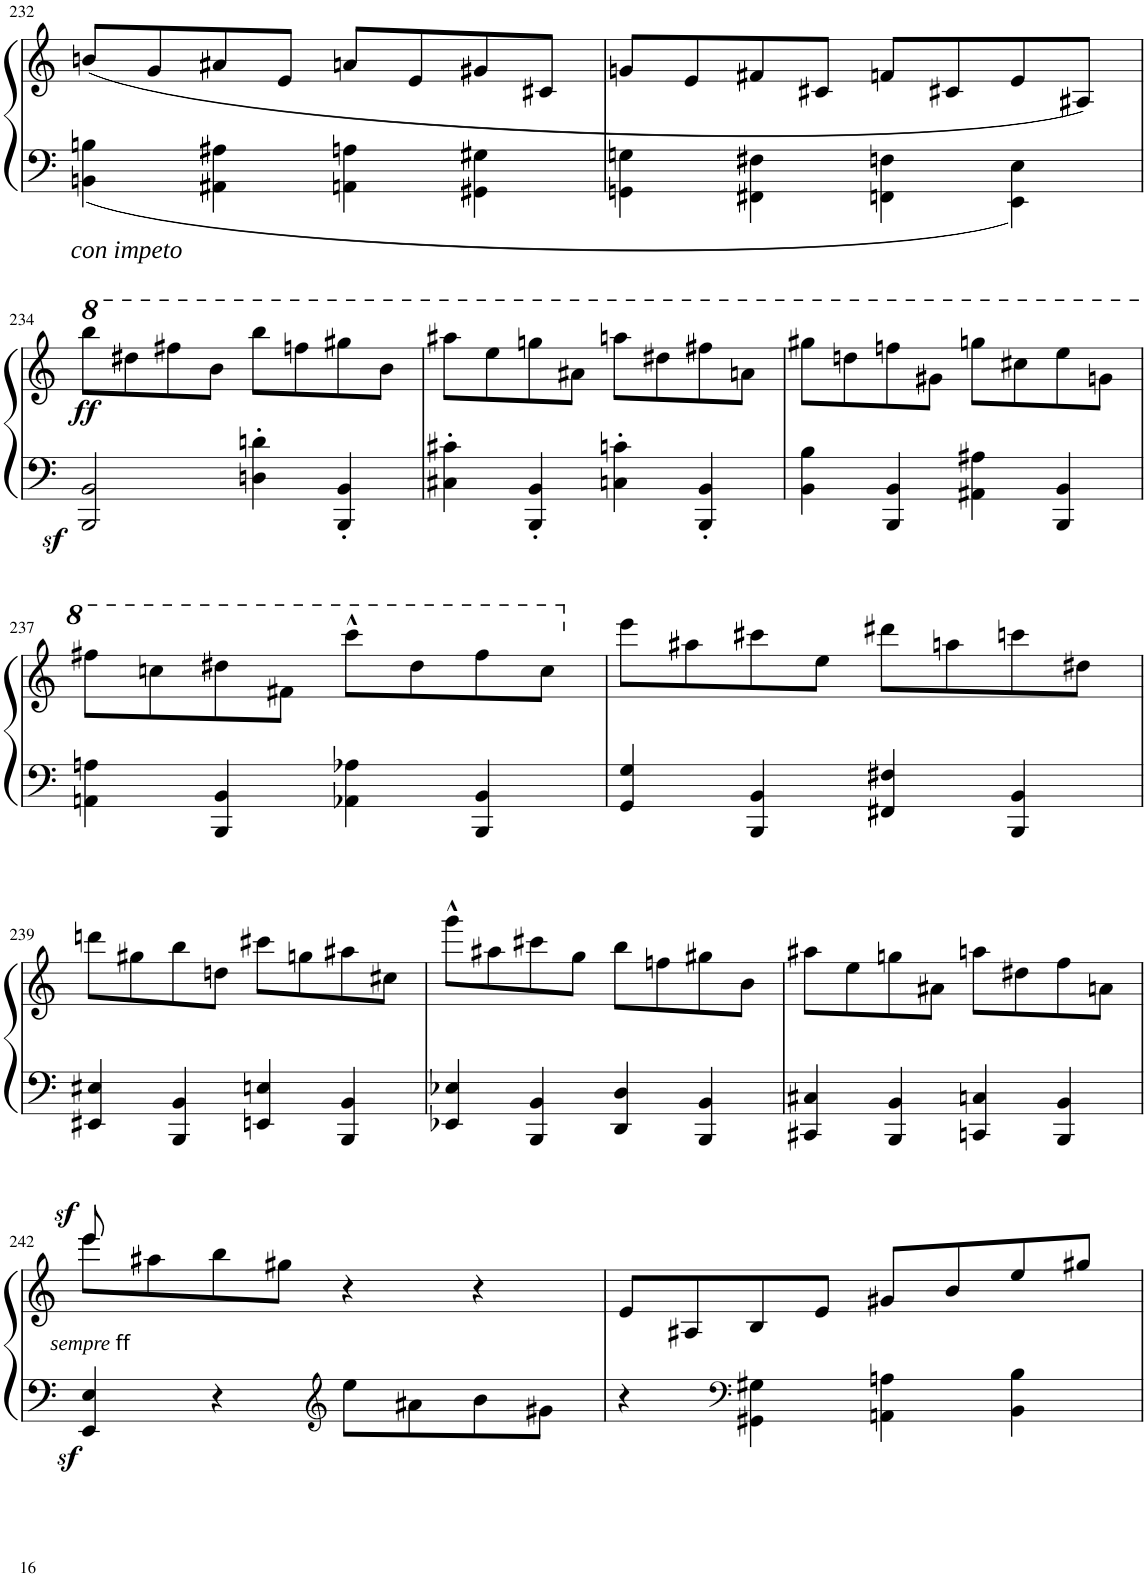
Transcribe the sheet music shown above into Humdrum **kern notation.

**kern	**kern	**dynam
*part1	*part1	*part1
*staff2	*staff1	*staff1/2
*I"Piano	*	*
*I'Pno	*	*
!!LO:PB:g=z
*clefF4	*clefG2	*
*k[]	*k[]	*
*M4/4	*M4/4	*
*met(c|)	*met(c|)	*
=232	=232	=232
4BBn\ 4Bn\	(8bn/L	.
.	8g/	.
4AA#X\ 4A#X\	8a#X/	.
.	8e/J	.
4AAn\ 4An\	8an/L	.
.	8e/	.
4GG#X\ 4G#X\	8g#X/	.
.	8c#X/J	.
=233	=233	=233
4GGn\ 4Gn\	8gn/L	.
.	8e/	.
4FF#X\ 4F#X\	8f#X/	.
.	8c#X/J	.
4FFn\ 4Fn\	8fn/L	.
.	8c#X/	.
4EE\ 4E\	8e/	.
.	8A#X/J)	.
!!LO:LB:g=z
=234	=234	=234
*	*8va	*
!	!LO:TX:a:i:t=con impeto	!
!	!	!LO:DY:b
2BBB/z< 2BB/z<	8bbb\L	ff
.	8ddd#X\	.
.	8fff#X\	.
.	8bb\J	.
4Dn\' 4dn\'	8bbb\L	.
.	8fffn\	.
4BBB/' 4BB/'	8ggg#X\	.
.	8bb\J	.
=235	=235	=235
4C#X\' 4c#X\'	8aaa#X\L	.
.	8eee\	.
4BBB/' 4BB/'	8gggn\	.
.	8aa#X\J	.
4Cn\' 4cn\'	8aaan\L	.
.	8ddd#X\	.
4BBB/' 4BB/'	8fff#X\	.
.	8aan\J	.
=236	=236	=236
4BB\' 4B\'	8ggg#X\L	.
.	8dddn\	.
4BBB/' 4BB/'	8fffn\	.
.	8gg#X\J	.
4AA#X\' 4A#X\'	8gggn\L	.
.	8ccc#X\	.
4BBB/' 4BB/'	8eee\	.
.	8ggn\J	.
!!LO:LB:g=z
=237	=237	=237
4AAn\' 4An\'	8fff#X\L	.
.	8cccn\	.
4BBB/' 4BB/'	8ddd#X\	.
.	8ff#X\J	.
4AA-X\' 4A-X\'	8cccc^^\L	.
.	8ddd#\	.
4BBB/' 4BB/'	8fff#\	.
.	8ccc\J	.
=238	=238	=238
*	*X8va	*
4GG/' 4G/'	8eee\L	.
.	8aa#X\	.
4BBB/' 4BB/'	8ccc#X\	.
.	8ee\J	.
4FF#X/' 4F#X/'	8ddd#X\L	.
.	8aan\	.
4BBB/' 4BB/'	8cccn\	.
.	8dd#X\J	.
!!LO:LB:g=z
=239	=239	=239
4EE#X/' 4E#X/'	8dddn\L	.
.	8gg#X\	.
4BBB/' 4BB/'	8bb\	.
.	8ddn\J	.
4EEn/' 4En/'	8ccc#X\L	.
.	8ggn\	.
4BBB/' 4BB/'	8aa#X\	.
.	8cc#X\J	.
=240	=240	=240
4EE-X/' 4E-X/'	8ggg^^\L	.
.	8aa#X\	.
4BBB/' 4BB/'	8ccc#X\	.
.	8gg\J	.
4DD/' 4D/'	8bb\L	.
.	8ffn\	.
4BBB/' 4BB/'	8gg#X\	.
.	8b\J	.
=241	=241	=241
4CC#X/' 4C#X/'	8aa#X\L	.
.	8ee\	.
4BBB/' 4BB/'	8ggn\	.
.	8a#X\J	.
4CCn/' 4Cn/'	8aan\L	.
.	8dd#X\	.
4BBB/' 4BB/'	8ff\	.
.	8an\J	.
!!LO:LB:g=z
=242	=242	=242
*	*^	*
!	!	!	!LO:DY:b
!	!	!	!LO:DY:n=1:a
4EE/z< 4E/z<	8eee\L	8eee/	other-dynamics sf
.	8aa#X\	2..ryy	.
4r	8bb\	.	.
.	8gg#X\J	.	.
*clefG2	*	*	*
8ee\L	4r	.	.
8a#X\	.	.	.
8b\	4r	.	.
8g#X\J	.	.	.
*	*v	*v	*
=243	=243	=243
4r	8e/L	.
.	8A#X/	.
*clefF4	*	*
4GG#X\ 4G#X\	8B/	.
.	8e/J	.
4AAn\ 4An\	8g#X/L	.
.	8b/	.
4BB\ 4B\	8ee/	.
.	8gg#X/J	.
=	=	=
*-	*-	*-
